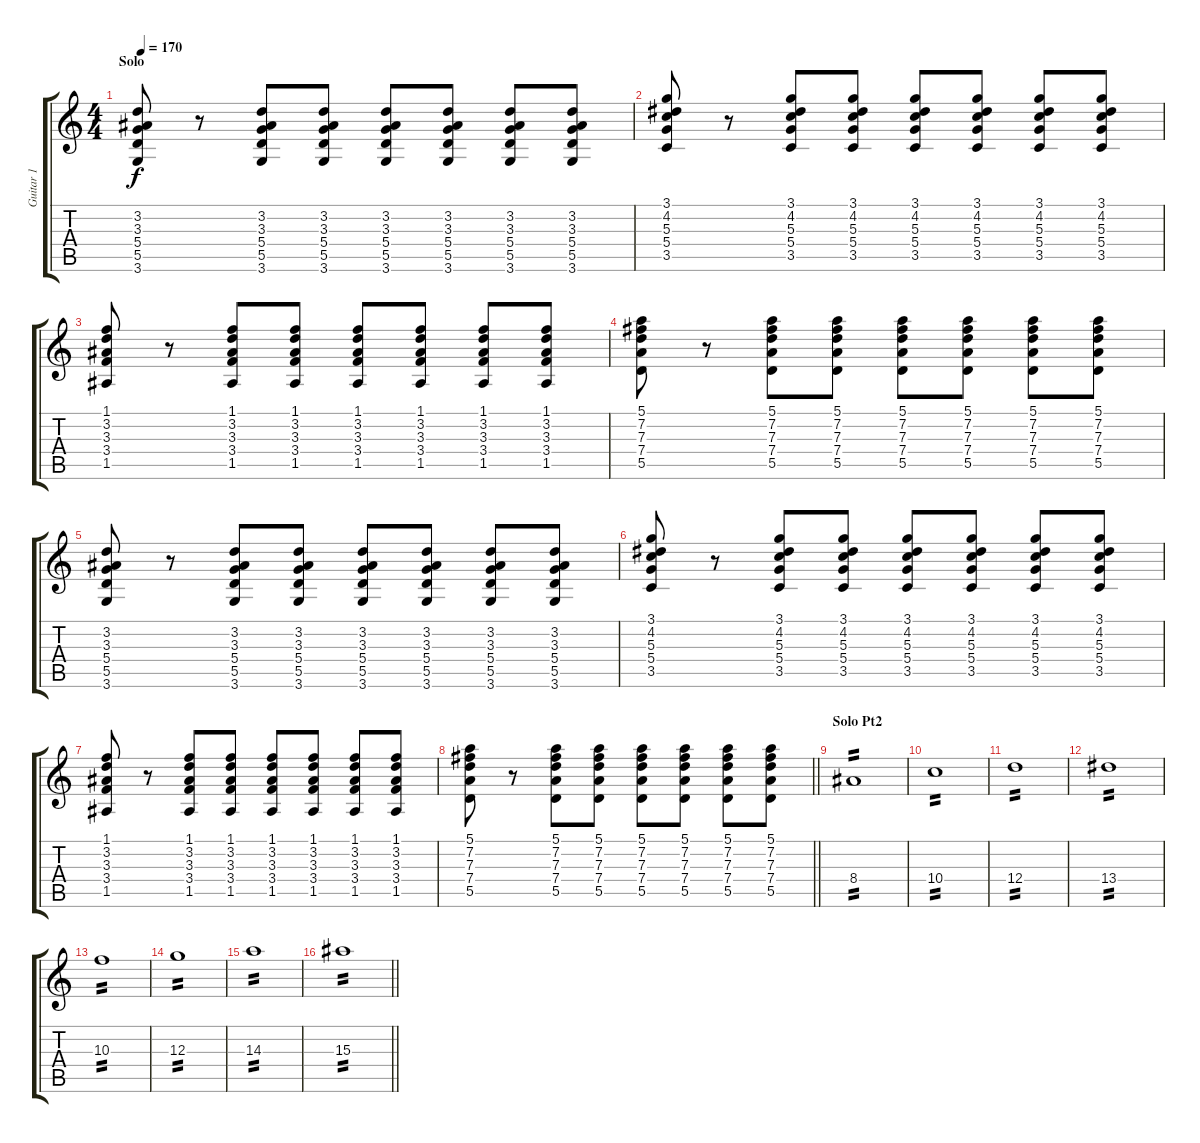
\track ("Guitar 1" "Guitar 1") {instrument overdrivenguitar}
\staff {score tabs}
\tuning (E4 B3 G3 D3 A2 E2) {hide}
\ts (4 4)
\section ("" "Solo")
\tempo 170
\clef g2
\ks c
(3.2 3.3 5.4 5.5 3.6).8{dy f} r.8 (3.2 3.3 5.4 5.5 3.6).8 (3.2 3.3 5.4 5.5 3.6).8 (3.2 3.3 5.4 5.5 3.6).8 (3.2 3.3 5.4 5.5 3.6).8 (3.2 3.3 5.4 5.5 3.6).8 (3.2 3.3 5.4 5.5 3.6).8 |
(3.1 4.2 5.3 5.4 3.5).8 r.8 (3.1 4.2 5.3 5.4 3.5).8 (3.1 4.2 5.3 5.4 3.5).8 (3.1 4.2 5.3 5.4 3.5).8 (3.1 4.2 5.3 5.4 3.5).8 (3.1 4.2 5.3 5.4 3.5).8 (3.1 4.2 5.3 5.4 3.5).8 |
(1.1 3.2 3.3 3.4 1.5).8 r.8 (1.1 3.2 3.3 3.4 1.5).8 (1.1 3.2 3.3 3.4 1.5).8 (1.1 3.2 3.3 3.4 1.5).8 (1.1 3.2 3.3 3.4 1.5).8 (1.1 3.2 3.3 3.4 1.5).8 (1.1 3.2 3.3 3.4 1.5).8 |
(5.1 7.2 7.3 7.4 5.5).8 r.8 (5.1 7.2 7.3 7.4 5.5).8 (5.1 7.2 7.3 7.4 5.5).8 (5.1 7.2 7.3 7.4 5.5).8 (5.1 7.2 7.3 7.4 5.5).8 (5.1 7.2 7.3 7.4 5.5).8 (5.1 7.2 7.3 7.4 5.5).8 |
(3.2 3.3 5.4 5.5 3.6).8 r.8 (3.2 3.3 5.4 5.5 3.6).8 (3.2 3.3 5.4 5.5 3.6).8 (3.2 3.3 5.4 5.5 3.6).8 (3.2 3.3 5.4 5.5 3.6).8 (3.2 3.3 5.4 5.5 3.6).8 (3.2 3.3 5.4 5.5 3.6).8 |
(3.1 4.2 5.3 5.4 3.5).8 r.8 (3.1 4.2 5.3 5.4 3.5).8 (3.1 4.2 5.3 5.4 3.5).8 (3.1 4.2 5.3 5.4 3.5).8 (3.1 4.2 5.3 5.4 3.5).8 (3.1 4.2 5.3 5.4 3.5).8 (3.1 4.2 5.3 5.4 3.5).8 |
(1.1 3.2 3.3 3.4 1.5).8 r.8 (1.1 3.2 3.3 3.4 1.5).8 (1.1 3.2 3.3 3.4 1.5).8 (1.1 3.2 3.3 3.4 1.5).8 (1.1 3.2 3.3 3.4 1.5).8 (1.1 3.2 3.3 3.4 1.5).8 (1.1 3.2 3.3 3.4 1.5).8 |
\barLineRight lightlight
(5.1 7.2 7.3 7.4 5.5).8 r.8 (5.1 7.2 7.3 7.4 5.5).8 (5.1 7.2 7.3 7.4 5.5).8 (5.1 7.2 7.3 7.4 5.5).8 (5.1 7.2 7.3 7.4 5.5).8 (5.1 7.2 7.3 7.4 5.5).8 (5.1 7.2 7.3 7.4 5.5).8 |
\section ("" "Solo Pt2")
8.4.1{tp 2} |
10.4.1{tp 2} |
12.4.1{tp 2} |
13.4.1{tp 2} |
10.3.1{tp 2} |
12.3.1{tp 2} |
14.3.1{tp 2} |
\barLineRight lightlight
15.3.1{tp 2}
